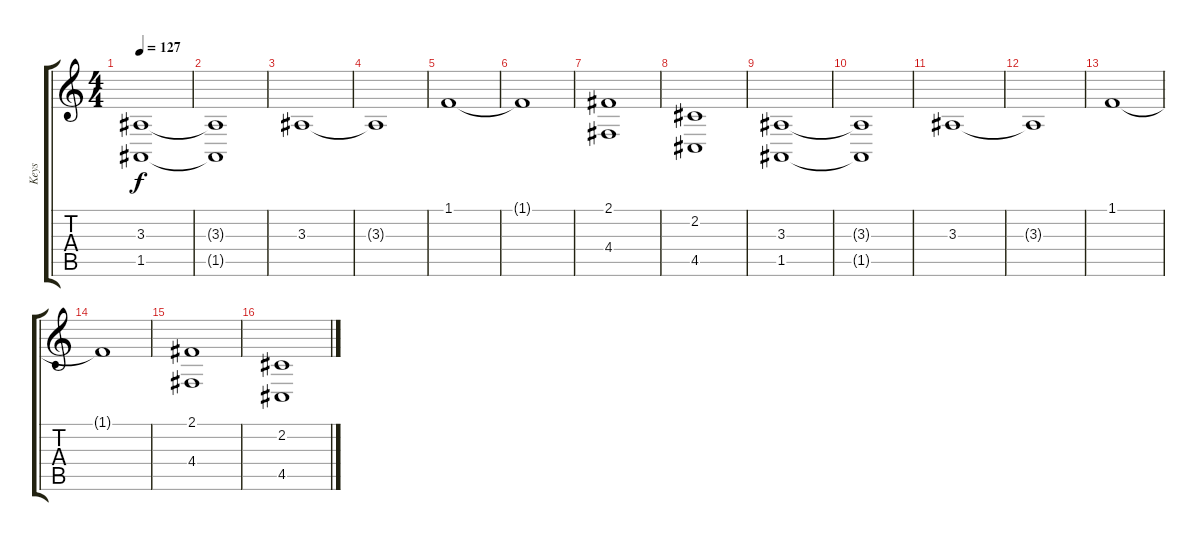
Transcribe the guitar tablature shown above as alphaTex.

\track ("Keys" "Keys") {instrument stringensemble1}
\staff {score tabs}
\tuning (E4 B3 G3 D3 A2 E2) {hide}
\ts (4 4)
\tempo 127
\clef g2
\ks c
(3.3 1.5).1{dy f} |
(3.3{t} 1.5{t}).1 |
3.3.1{volume 11} |
3.3{t}.1 |
1.1.1 |
1.1{t}.1 |
(2.1 4.4).1 |
(2.2 4.5).1 |
(3.3 1.5).1 |
(3.3{t} 1.5{t}).1 |
3.3.1{volume 11} |
3.3{t}.1 |
1.1.1 |
1.1{t}.1 |
(2.1 4.4).1 |
(2.2 4.5).1
